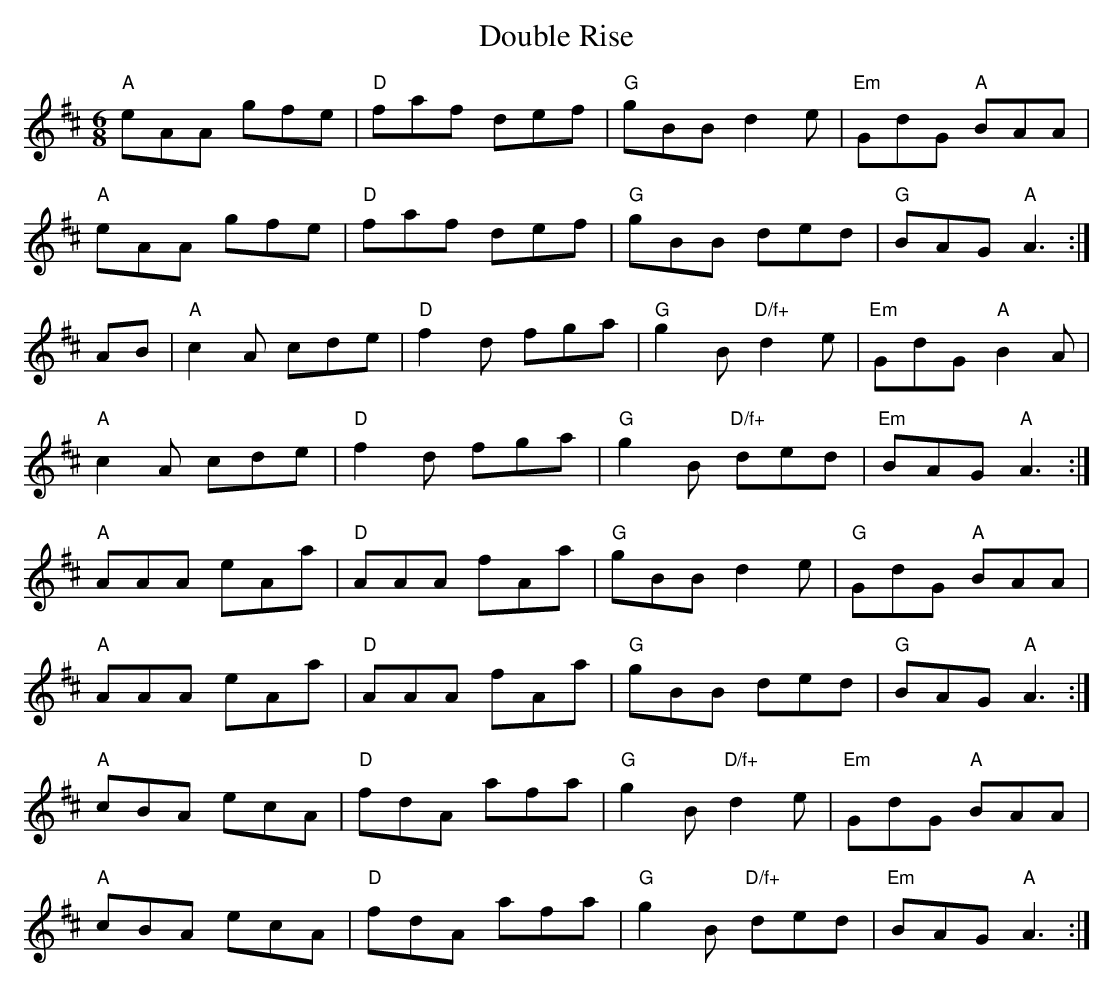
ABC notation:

X:1
T:Double Rise
M:4/4
K:D
M:6/8
"A"eAA gfe|"D"faf def|"G"gBB d2e|"Em"GdG "A"BAA|
"A"eAA gfe|"D"faf def|"G"gBB ded|"G"BAG "A"A3:|
AB|"A"c2A cde|"D"f2d fga|"G"g2B "D/f+"d2e|"Em"GdG "A"B2A|
"A"c2A cde|"D"f2d fga|"G"g2B "D/f+"ded|"Em"BAG "A"A3:|
"A"AAA eAa|"D"AAA fAa|"G"gBB d2e|"G"GdG "A"BAA|
"A"AAA eAa|"D"AAA fAa|"G"gBB ded|"G"BAG "A"A3:|
"A"cBA ecA|"D"fdA afa|"G"g2B "D/f+"d2e|"Em"GdG "A"BAA|
"A"cBA ecA|"D"fdA afa|"G"g2B "D/f+"ded|"Em"BAG "A"A3:|
